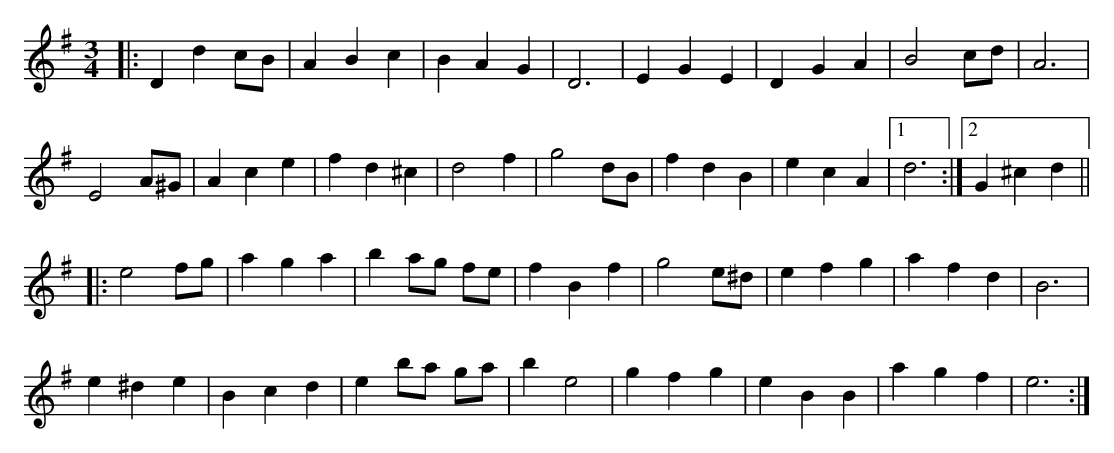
X:1
M:3/4
K:Emin
|: D2 d2 cB| A2B2c2|B2 A2 G2|D6| E2 G2 E2| D2 G2 A2|B4 cd| A6|
E4 A^G|A2 c2 e2|f2 d2 ^c2|d4 f2| g4 dB| f2 d2 B2| e2 c2 A2|1 d6:|2 G2^c2d2||
|: e4 fg| a2 g2 a2|b2 ag fe|f2 B2 f2|g4 e^d|e2f2g2| a2 f2 d2|B6|
e2^d2e2|B2c2d2| e2 ba ga|b2 e4| g2f2g2|e2 B2 B2|a2g2f2| e6:|
